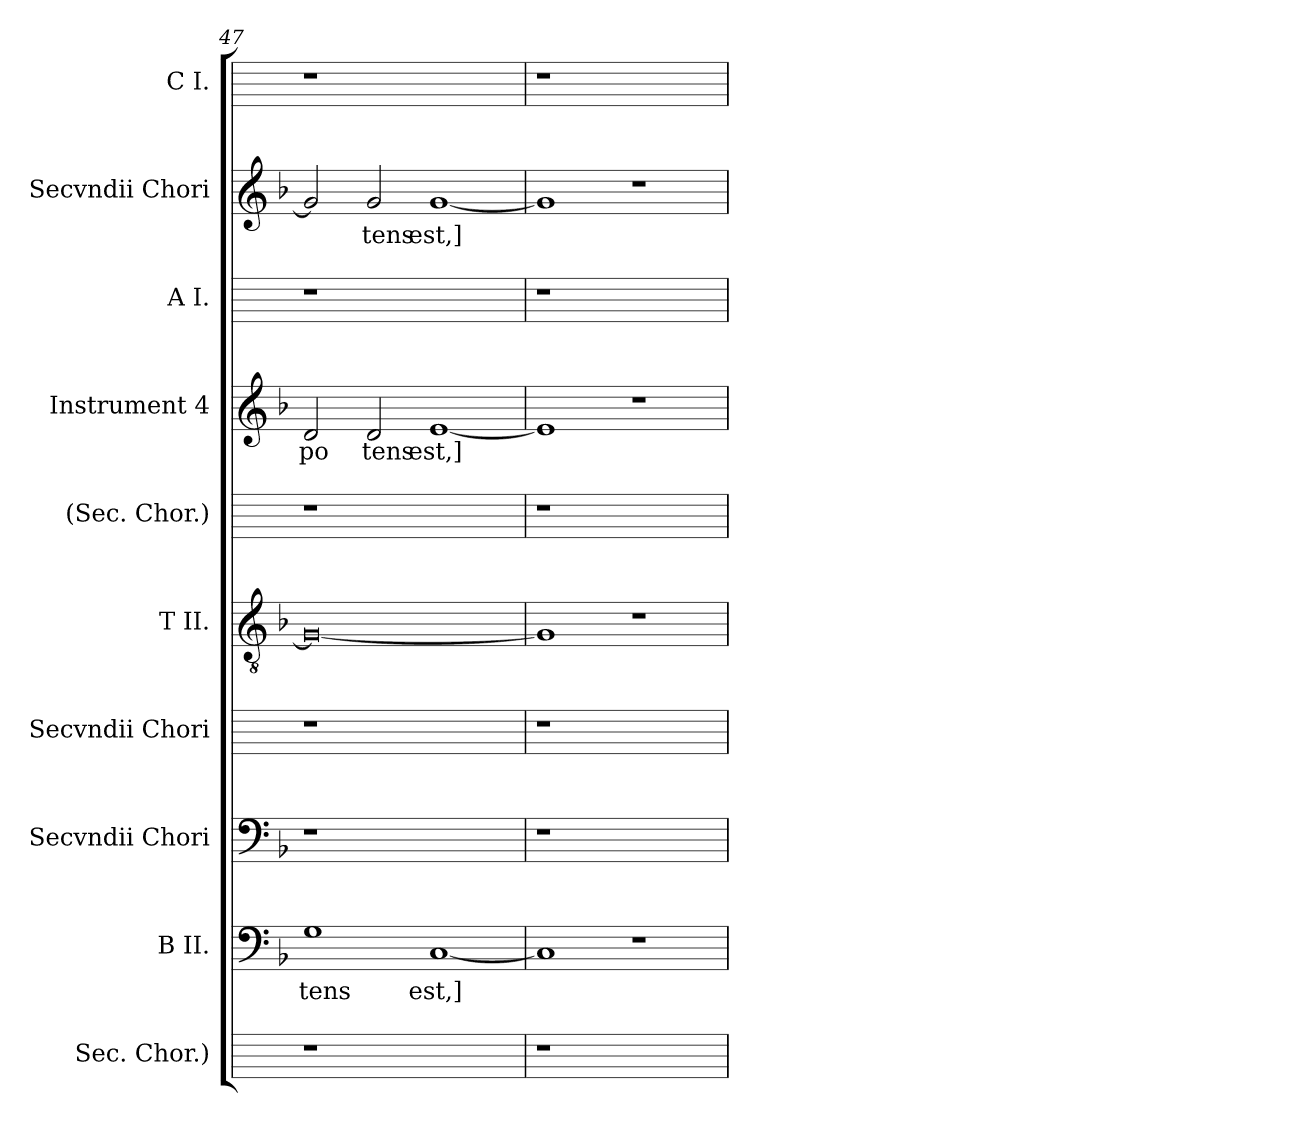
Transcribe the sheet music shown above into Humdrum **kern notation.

**kern	**kern	**text	**kern	**kern	**kern	**kern	**kern	**text	**kern	**kern	**text	**kern
*part10	*part9	*part9	*part8	*part7	*part6	*part5	*part4	*part4	*part3	*part2	*part2	*part1
*staff10	*staff9	*staff9	*staff8	*staff7	*staff6	*staff5	*staff4	*staff4	*staff3	*staff2	*staff2	*staff1
*I"Sec. Chor.)	*I"B II.	*	*I"Secvndii Chori	*I"Secvndii Chori	*I"T II.	*I"(Sec. Chor.)	*I"Instrument 4	*	*I"A I.	*I"Secvndii Chori	*	*I"C I.
*I'Ch	*I'B II.	*	*I'Sec. Chor.	*I'Ch	*I'T II.	*I'Ch	*	*	*I'A I.	*I'C II.	*	*I'C I.
*	*clefF4	*	*clefF4	*	*clefGv2	*	*clefG2	*	*	*clefG2	*	*
*	*k[b-]	*	*k[b-]	*	*k[b-]	*	*k[b-]	*	*	*k[b-]	*	*
*	*F:	*	*F:	*	*F:	*	*F:	*	*	*F:	*	*
=47	=47	=47	=47	=47	=47	=47	=47	=47	=47	=47	=47	=47
!	!	!LO:LY:b:cj	!	!	!	!	!	!LO:LY:b:cj	!	!	!	!
1r	1G	-tens	1r	1r	0G_<	1r	2d/	po	1r	2g/]	.	1r
!	!	!	!	!	!	!	!	!LO:LY:b:cj	!	!	!LO:LY:b:cj	!
.	.	.	.	.	.	.	2d/	tens	.	2g/	tens	.
!	!	!LO:LY:b	!	!	!	!	!	!LO:LY:b	!	!	!LO:LY:b	!
1ryy	[<1C	est,]	1ryy	1ryy	.	1ryy	[<1e	est,]	1ryy	[<1g	est,]	1ryy
=48	=48	=48	=48	=48	=48	=48	=48	=48	=48	=48	=48	=48
1r	1C]	.	1r	1r	1G]	1r	1e]	.	1r	1g]	.	1r
1ryy	1r	.	1ryy	1ryy	1r	1ryy	1r	.	1ryy	1r	.	1ryy
=	=	=	=	=	=	=	=	=	=	=	=	=
*-	*-	*-	*-	*-	*-	*-	*-	*-	*-	*-	*-	*-
